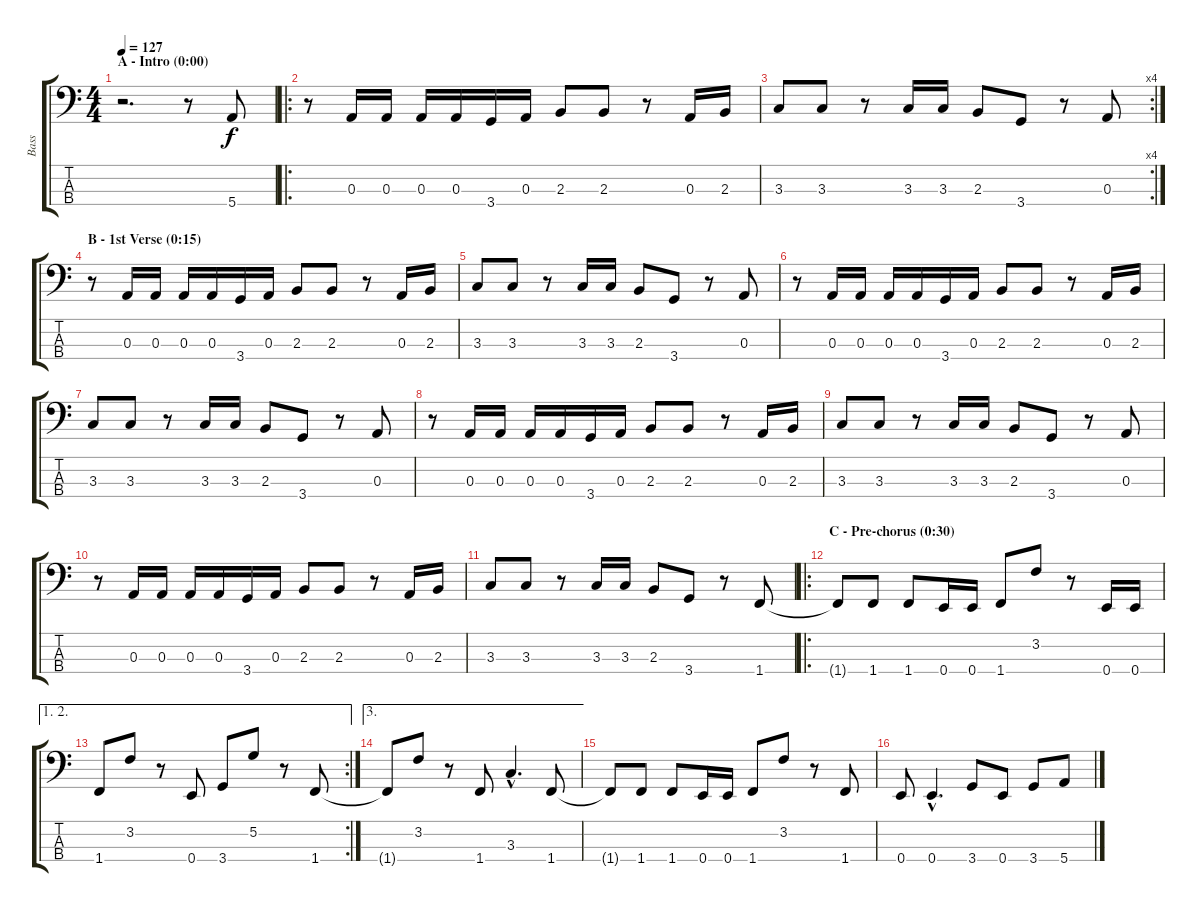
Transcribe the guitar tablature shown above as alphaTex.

\track ("Bass" "Bass") {instrument electricbassfinger}
\staff {score tabs}
\tuning (G2 D2 A1 E1) {hide}
\ts (4 4)
\section ("" "A - Intro (0:00)")
\tempo 127
\clef f4
\ks c
r.2{d dy f instrument electricbassfinger} r.8 5.4.8 |
\ro
r.8 0.3.16 0.3.16 0.3.16 0.3.16 3.4.16 0.3.16 2.3.8 2.3.8 r.8 0.3.16 2.3.16 |
\rc 4
3.3.8 3.3.8 r.8 3.3.16 3.3.16 2.3.8 3.4.8 r.8 0.3.8 |
\section ("" "B - 1st Verse (0:15)")
r.8 0.3.16 0.3.16 0.3.16 0.3.16 3.4.16 0.3.16 2.3.8 2.3.8 r.8 0.3.16 2.3.16 |
3.3.8 3.3.8 r.8 3.3.16 3.3.16 2.3.8 3.4.8 r.8 0.3.8 |
r.8 0.3.16 0.3.16 0.3.16 0.3.16 3.4.16 0.3.16 2.3.8 2.3.8 r.8 0.3.16 2.3.16 |
3.3.8 3.3.8 r.8 3.3.16 3.3.16 2.3.8 3.4.8 r.8 0.3.8 |
r.8 0.3.16 0.3.16 0.3.16 0.3.16 3.4.16 0.3.16 2.3.8 2.3.8 r.8 0.3.16 2.3.16 |
3.3.8 3.3.8 r.8 3.3.16 3.3.16 2.3.8 3.4.8 r.8 0.3.8 |
r.8 0.3.16 0.3.16 0.3.16 0.3.16 3.4.16 0.3.16 2.3.8 2.3.8 r.8 0.3.16 2.3.16 |
3.3.8 3.3.8 r.8 3.3.16 3.3.16 2.3.8 3.4.8 r.8 1.4.8 |
\ro
\section ("" "C - Pre-chorus (0:30)")
1.4{t}.8 1.4.8 1.4.8 0.4.16 0.4.16 1.4.8 3.2.8 r.8 0.4.16 0.4.16 |
\ae (1 2)
\rc 2
1.4.8 3.2.8 r.8 0.4.8 3.4.8 5.2.8 r.8 1.4.8 |
\ae 3
1.4{t}.8 3.2.8 r.8 1.4.8 3.3{hac}.4{d} 1.4.8 |
1.4{t}.8 1.4.8 1.4.8 0.4.16 0.4.16 1.4.8 3.2.8 r.8 1.4.8 |
0.4.8 0.4{hac}.4{d} 3.4.8 0.4.8 3.4.8 5.4.8
